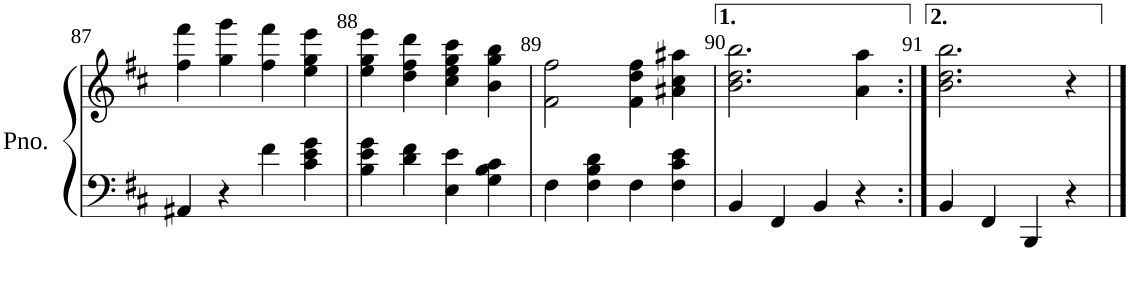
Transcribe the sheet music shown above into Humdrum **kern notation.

**kern	**kern
*part1	*part1
*staff2	*staff1
*I"Piano	*
*I'Pno.	*
!!LO:PB:g=z
*clefF4	*clefG2
*k[f#c#]	*k[f#c#]
*M4/4	*M4/4
=87	=87
4AA#X/	4ff#\ 4fff#\
4r	4gg\ 4ggg\
4f#\	4ff#\ 4fff#\
4c#\ 4e\ 4g\	4ee\ 4gg\ 4eee\
=88	=88
4B\ 4e\ 4g\	4ee\ 4gg\ 4eee\
4d\ 4f#\	4dd\ 4ff#\ 4ddd\
4E\ 4e\	4cc#\ 4ee\ 4gg\ 4ccc#\
4G\ 4B\ 4c#\	4b\ 4gg\ 4bb\
=89	=89
4F#\	2f#\ 2ff#\
4F#\ 4B\ 4d\	.
4F#\	4f#\ 4dd\ 4ff#\
4F#\ 4c#\ 4e\	4a#X\ 4cc#\ 4aa#X\
=90	=90
4BB/	2.b\ 2.dd\ 2.bb\
4FF#/	.
4BB/	.
4r	4a\ 4aa\
=91:|!	=91:|!
4BB/	2.b\ 2.dd\ 2.bb\
4FF#/	.
4BBB/	.
4r	4r
==	==
*-	*-
